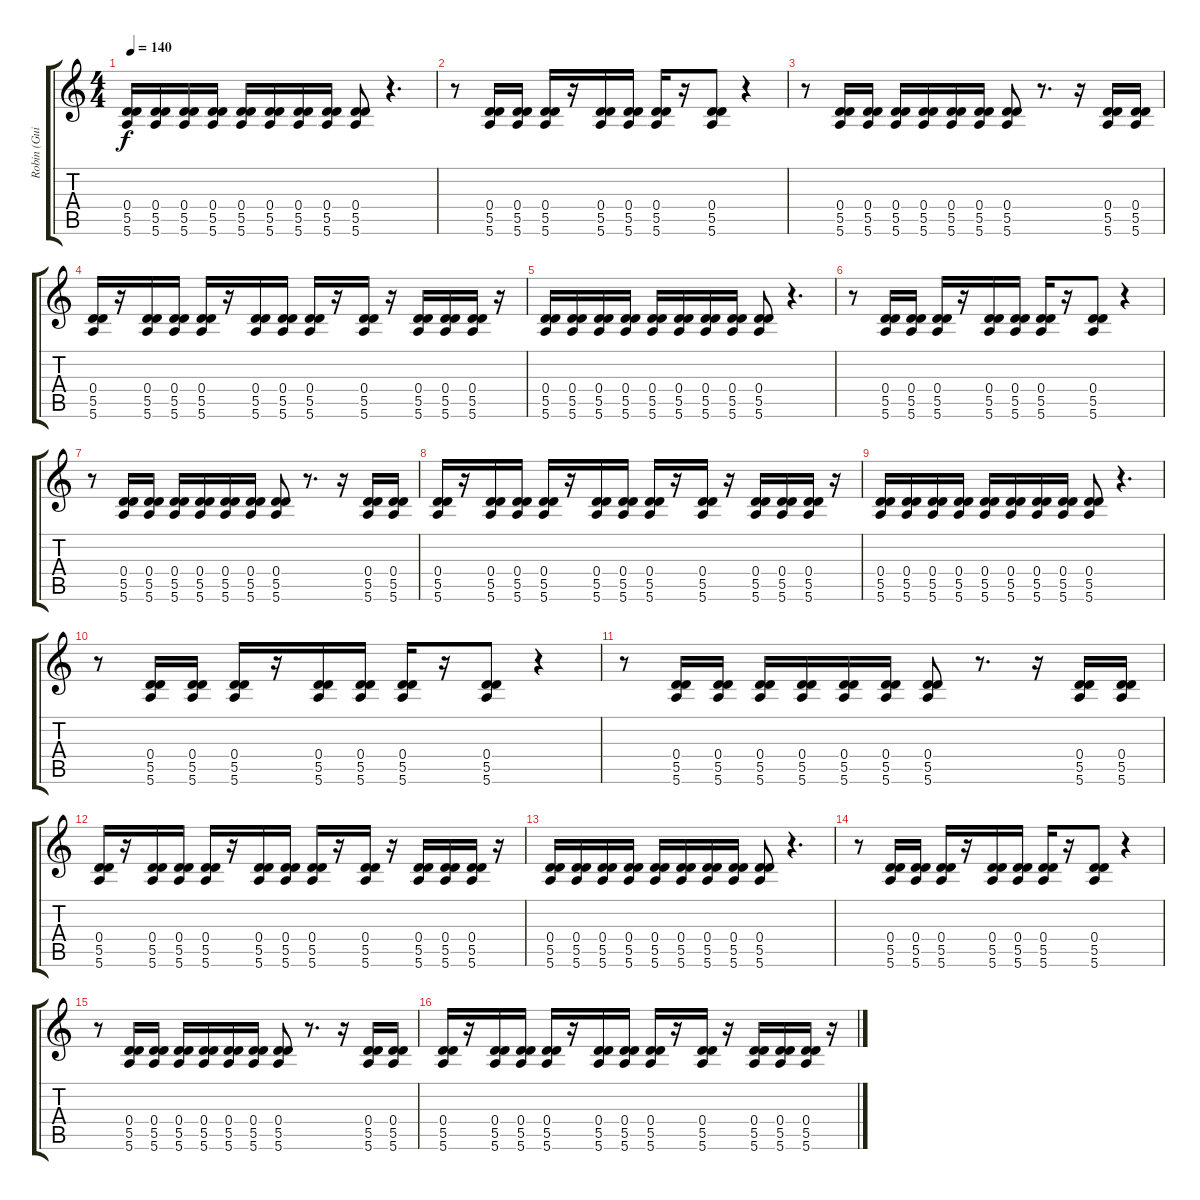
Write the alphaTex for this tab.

\track ("Robin (Guitar)" "Robin (Gui") {instrument distortionguitar}
\staff {score tabs}
\tuning (E4 B3 G3 D3 A2 E2) {hide}
\ts (4 4)
\tempo 140
\clef g2
\ks c
(0.4 5.5 5.6).16{dy f} (0.4 5.5 5.6).16 (0.4 5.5 5.6).16 (0.4 5.5 5.6).16 (0.4 5.5 5.6).16 (0.4 5.5 5.6).16 (0.4 5.5 5.6).16 (0.4 5.5 5.6).16 (0.4 5.5 5.6).8 r.4{d} |
r.8 (0.4 5.5 5.6).16 (0.4 5.5 5.6).16 (0.4 5.5 5.6).16 r.16 (0.4 5.5 5.6).16 (0.4 5.5 5.6).16 (0.4 5.5 5.6).16 r.16 (0.4 5.5 5.6).8 r.4 |
r.8 (0.4 5.5 5.6).16 (0.4 5.5 5.6).16 (0.4 5.5 5.6).16 (0.4 5.5 5.6).16 (0.4 5.5 5.6).16 (0.4 5.5 5.6).16 (0.4 5.5 5.6).8 r.8{d} r.16 (0.4 5.5 5.6).16 (0.4 5.5 5.6).16 |
(0.4 5.5 5.6).16 r.16 (0.4 5.5 5.6).16 (0.4 5.5 5.6).16 (0.4 5.5 5.6).16 r.16 (0.4 5.5 5.6).16 (0.4 5.5 5.6).16 (0.4 5.5 5.6).16 r.16 (0.4 5.5 5.6).16 r.16 (0.4 5.5 5.6).16 (0.4 5.5 5.6).16 (0.4 5.5 5.6).16 r.16 |
(0.4 5.5 5.6).16 (0.4 5.5 5.6).16 (0.4 5.5 5.6).16 (0.4 5.5 5.6).16 (0.4 5.5 5.6).16 (0.4 5.5 5.6).16 (0.4 5.5 5.6).16 (0.4 5.5 5.6).16 (0.4 5.5 5.6).8 r.4{d} |
r.8 (0.4 5.5 5.6).16 (0.4 5.5 5.6).16 (0.4 5.5 5.6).16 r.16 (0.4 5.5 5.6).16 (0.4 5.5 5.6).16 (0.4 5.5 5.6).16 r.16 (0.4 5.5 5.6).8 r.4 |
r.8 (0.4 5.5 5.6).16 (0.4 5.5 5.6).16 (0.4 5.5 5.6).16 (0.4 5.5 5.6).16 (0.4 5.5 5.6).16 (0.4 5.5 5.6).16 (0.4 5.5 5.6).8 r.8{d} r.16 (0.4 5.5 5.6).16 (0.4 5.5 5.6).16 |
(0.4 5.5 5.6).16 r.16 (0.4 5.5 5.6).16 (0.4 5.5 5.6).16 (0.4 5.5 5.6).16 r.16 (0.4 5.5 5.6).16 (0.4 5.5 5.6).16 (0.4 5.5 5.6).16 r.16 (0.4 5.5 5.6).16 r.16 (0.4 5.5 5.6).16 (0.4 5.5 5.6).16 (0.4 5.5 5.6).16 r.16 |
(0.4 5.5 5.6).16 (0.4 5.5 5.6).16 (0.4 5.5 5.6).16 (0.4 5.5 5.6).16 (0.4 5.5 5.6).16 (0.4 5.5 5.6).16 (0.4 5.5 5.6).16 (0.4 5.5 5.6).16 (0.4 5.5 5.6).8 r.4{d} |
r.8 (0.4 5.5 5.6).16 (0.4 5.5 5.6).16 (0.4 5.5 5.6).16 r.16 (0.4 5.5 5.6).16 (0.4 5.5 5.6).16 (0.4 5.5 5.6).16 r.16 (0.4 5.5 5.6).8 r.4 |
r.8 (0.4 5.5 5.6).16 (0.4 5.5 5.6).16 (0.4 5.5 5.6).16 (0.4 5.5 5.6).16 (0.4 5.5 5.6).16 (0.4 5.5 5.6).16 (0.4 5.5 5.6).8 r.8{d} r.16 (0.4 5.5 5.6).16 (0.4 5.5 5.6).16 |
(0.4 5.5 5.6).16 r.16 (0.4 5.5 5.6).16 (0.4 5.5 5.6).16 (0.4 5.5 5.6).16 r.16 (0.4 5.5 5.6).16 (0.4 5.5 5.6).16 (0.4 5.5 5.6).16 r.16 (0.4 5.5 5.6).16 r.16 (0.4 5.5 5.6).16 (0.4 5.5 5.6).16 (0.4 5.5 5.6).16 r.16 |
(0.4 5.5 5.6).16 (0.4 5.5 5.6).16 (0.4 5.5 5.6).16 (0.4 5.5 5.6).16 (0.4 5.5 5.6).16 (0.4 5.5 5.6).16 (0.4 5.5 5.6).16 (0.4 5.5 5.6).16 (0.4 5.5 5.6).8 r.4{d} |
r.8 (0.4 5.5 5.6).16 (0.4 5.5 5.6).16 (0.4 5.5 5.6).16 r.16 (0.4 5.5 5.6).16 (0.4 5.5 5.6).16 (0.4 5.5 5.6).16 r.16 (0.4 5.5 5.6).8 r.4 |
r.8 (0.4 5.5 5.6).16 (0.4 5.5 5.6).16 (0.4 5.5 5.6).16 (0.4 5.5 5.6).16 (0.4 5.5 5.6).16 (0.4 5.5 5.6).16 (0.4 5.5 5.6).8 r.8{d} r.16 (0.4 5.5 5.6).16 (0.4 5.5 5.6).16 |
(0.4 5.5 5.6).16 r.16 (0.4 5.5 5.6).16 (0.4 5.5 5.6).16 (0.4 5.5 5.6).16 r.16 (0.4 5.5 5.6).16 (0.4 5.5 5.6).16 (0.4 5.5 5.6).16 r.16 (0.4 5.5 5.6).16 r.16 (0.4 5.5 5.6).16 (0.4 5.5 5.6).16 (0.4 5.5 5.6).16 r.16
